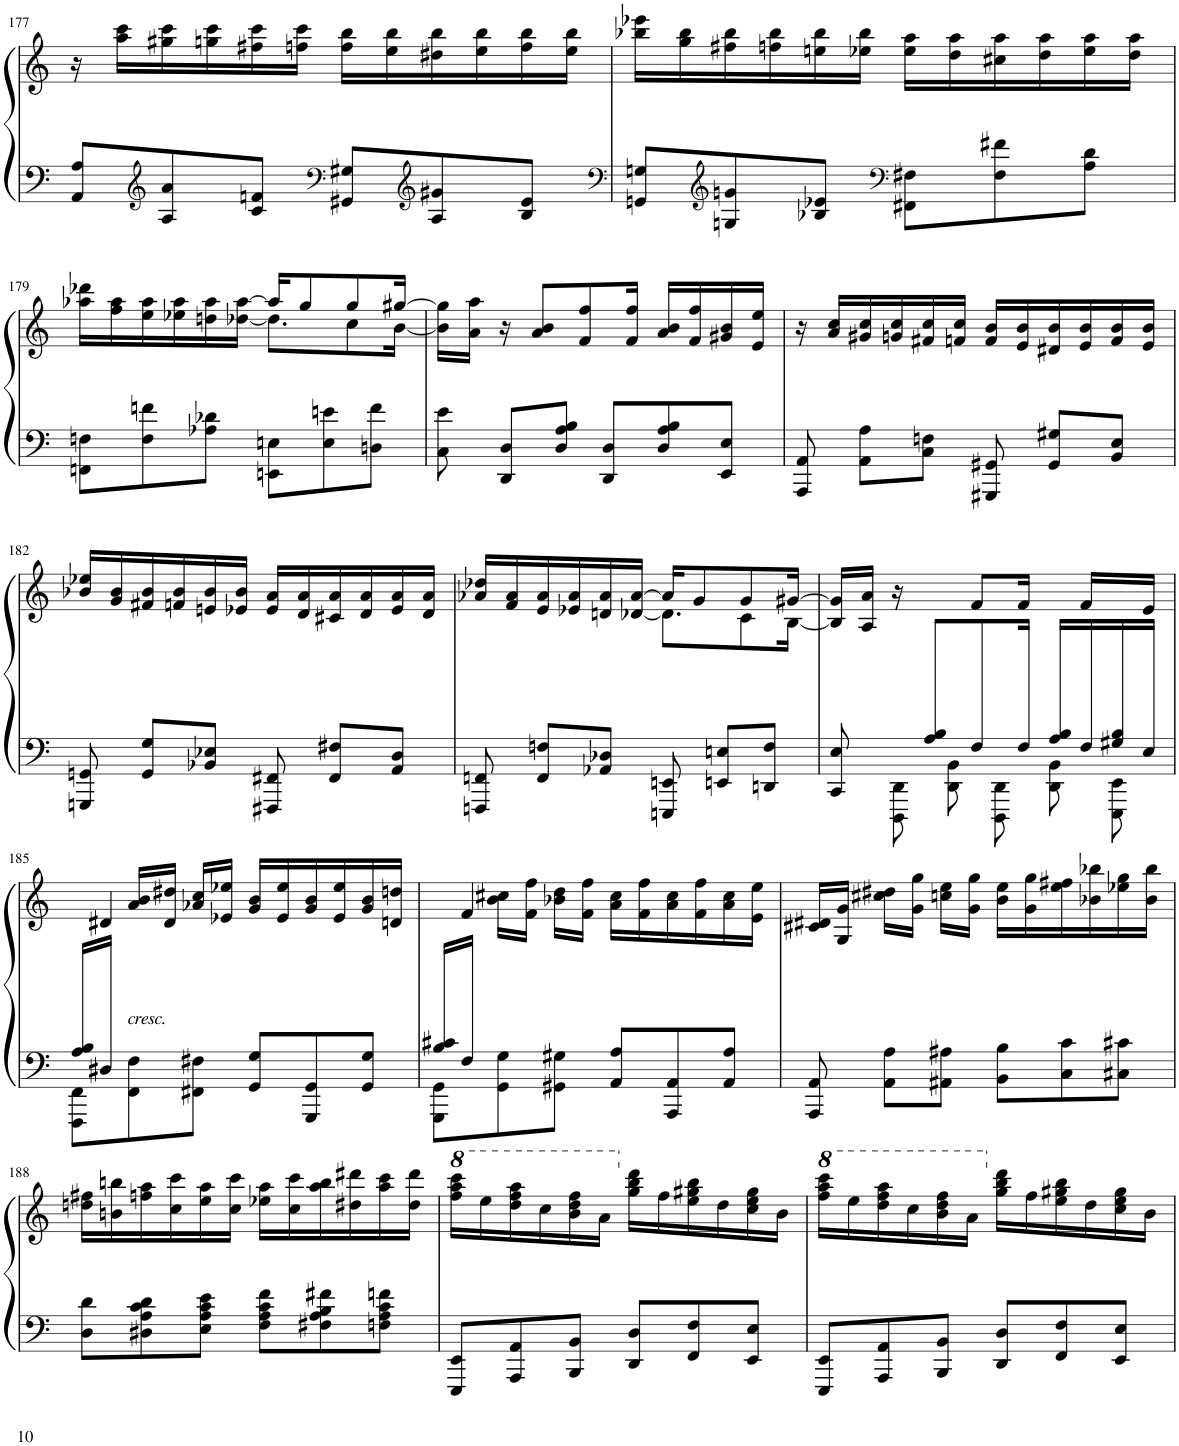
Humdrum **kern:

**kern	**kern
*part1	*part1
*staff2	*staff1
*I"Piano	*
*I'Pno.	*
!!LO:PB:g=z
*clefF4	*clefG2
*k[]	*k[]
*M6/8	*M6/8
=177	=177
8AA/ 8A/L	16r
.	16aa\ 16ccc\LL
*clefG2	*
8A/ 8a/	16gg#X\ 16ccc\
.	16ggn\ 16ccc\
8c/ 8fn/J	16ff#X\ 16ccc\
.	16ffn\ 16ccc\JJ
*clefF4	*
8GG#X/ 8G#X/L	16ff\ 16bb\LL
.	16ee\ 16bb\
*clefG2	*
8A/ 8g#X/	16dd#X\ 16bb\
.	16ee\ 16bb\
8B/ 8e/J	16ff\ 16bb\
.	16ee\ 16bb\JJ
=178	=178
*clefF4	*
8GGn/ 8Gn/L	16bb-X\ 16eee-X\LL
.	16gg\ 16bb-\
*clefG2	*
8Gn/ 8gn/	16ff#X\ 16bb-\
.	16ffn\ 16bb-\
8B-X/ 8e-X/J	16een\ 16bb-\
.	16ee-X\ 16bb-\JJ
*clefF4	*
8FF#X\ 8F#X\L	16ee-\ 16aa\LL
.	16dd\ 16aa\
8F#\ 8f#X\	16cc#X\ 16aa\
.	16dd\ 16aa\
8A\ 8d\J	16ee-\ 16aa\
.	16dd\ 16aa\JJ
!!LO:LB:g=z
=179	=179
*	*^
8FFn\ 8Fn\L	16aa-X\ 16ddd-X\LL	4.ryy
.	16ff\ 16aa-\	.
8F\ 8fn\	16ee\ 16aa-\	.
.	16ee-X\ 16aa-\	.
8A-X\ 8d-X\J	16ddn\ 16aa-\	.
.	[16dd-X\ [16aa-\JJ	.
8EEn\ 8En\L	16aa-/KL]	8.dd-\L]
.	8gg/	.
8E\ 8en\	.	.
.	8gg/	8cc\
8Dn\ 8f\J	.	.
.	[16gg#X/Jk	[16b\Jk
*	*v	*v
=180	=180
8C\ 8e\	16b\] 16gg#\]LL
.	16a\ 16aa\JJ
8DD/ 8D/L	16r
.	8a/^ 8b/^L
8D/ 8A/ 8B/J	.
.	8f/^ 8ff/^
8DD/ 8D/L	.
.	16f/^ 16ff/^Jk
8D/ 8A/ 8B/	16a/ 16b/LL
.	16f/ 16ff/
8EE/ 8E/J	16g#X/ 16b/
.	16e/ 16ee/JJ
=181	=181
8AAA/ 8AA/	16r
.	16a/ 16cc/LL
8AA\ 8A\L	16g#X/ 16cc/
.	16gn/ 16cc/
8C\ 8Fn\J	16f#X/ 16cc/
.	16fn/ 16cc/JJ
8GGG#X/ 8GG#X/	16f/ 16b/LL
.	16e/ 16b/
8GG#/ 8G#X/L	16d#X/ 16b/
.	16e/ 16b/
8BB/ 8E/J	16f/ 16b/
.	16e/ 16b/JJ
!!LO:LB:g=z
=182	=182
8GGGn/ 8GGn/	16b-X/ 16ee-X/LL
.	16g/ 16b-/
8GG/ 8G/L	16f#X/ 16b-/
.	16fn/ 16b-/
8BB-X/ 8E-X/J	16en/ 16b-/
.	16e-X/ 16b-/JJ
8FFF#X/ 8FF#X/	16e-/ 16a/LL
.	16d/ 16a/
8FF#/ 8F#X/L	16c#X/ 16a/
.	16d/ 16a/
8AA/ 8D/J	16e-/ 16a/
.	16d/ 16a/JJ
=183	=183
*	*^
8FFFn/ 8FFn/	16a-X/ 16dd-X/LL	4.ryy
.	16f/ 16a-/	.
8FF/ 8Fn/L	16e/ 16a-/	.
.	16e-X/ 16a-/	.
8AA-X/ 8D-X/J	16dn/ 16a-/	.
.	[16d-X/ [16a-/JJ	.
8EEEn/ 8EEn/	16a-/KL]	8.d-\L]
.	8g/	.
8EEn/ 8En/L	.	.
.	8g/	8c\
8DDn/ 8F/J	.	.
.	[16g#X/Jk	[16B\Jk
*	*v	*v
=184	=184
*^	*
8CC/ 8E/	8ryy	16B/] 16g#/]LL
.	.	16A/ 16a/JJ
16ryy	8DDD\ 8DD\	16r
8A/ 8B/L	.	8ryy
.	8DD\ 8BB\	.
8F/	.	8f/L
.	8DDD\ 8DD\	.
16F/Jk	.	16f/Jk
16A/ 16B/LL	8DD\ 8BB\	16ryy
16F/	.	16f/LL
16G#X/ 16B/	8EEE\ 8EE\	16ryy
16E/JJ	.	16e/JJ
!!LO:LB:g=z
=185	=185	=185
16A/ 16B/LL	8FFF\ 8FF\L	16ryy
16D#X/JJ	.	16d#X/
!LO:TX:a:i:t=cresc.	!	!
4ryy	8FF\ 8F\	16a/ 16b/LL
.	.	16d#/ 16dd#X/JJ
.	8FF#X\ 8F#X\J	16a-X/ 16cc/LL
.	.	16e-X/ 16ee-X/JJ
8GG/ 8G/L	8ryy	16g/ 16b/LL
.	.	16e-/ 16ee-/
8GGG/ 8GG/	4ryy	16g/ 16b/
.	.	16e-/ 16ee-/
8GG/ 8G/J	.	16g/ 16b/
.	.	16dn/ 16ddn/JJ
=186	=186	=186
16B/ 16c#X/LL	8GGG\ 8GG\L	16ryy
16F/JJ	.	16f/
4ryy	8GG\ 8G\	16b\ 16cc#X\LL
.	.	16f\ 16ff\JJ
.	8GG#X\ 8G#X\J	16b-X\ 16dd\LL
.	.	16f\ 16ff\JJ
8AA/ 8A/L	8ryy	16a\ 16cc#\LL
.	.	16f\ 16ff\
8AAA/ 8AA/	4ryy	16a\ 16cc#\
.	.	16f\ 16ff\
8AA/ 8A/J	.	16a\ 16cc#\
.	.	16e\ 16ee\JJ
*v	*v	*
=187	=187
8AAA/ 8AA/	16c#X/ 16d#X/LL
.	16G/ 16g/JJ
8AA\ 8A\L	16cc#X\ 16dd#X\LL
.	16g\ 16gg\JJ
8AA#X\ 8A#X\J	16ccn\ 16ee\LL
.	16g\ 16gg\JJ
8BB\ 8B\L	16b\ 16ee\LL
.	16g\ 16gg\
8C\ 8c\	16ee\ 16ff#X\
.	16b-X\ 16bb-X\
8C#X\ 8c#X\J	16ee-X\ 16gg\
.	16b-\ 16bb-\JJ
!!LO:LB:g=z
=188	=188
8D\ 8d\L	16ddn\ 16ff#X\LL
.	16bn\ 16bbn\
8D#X\ 8A\ 8c\ 8d\	16ffn\ 16aa\
.	16cc\ 16ccc\
8E\ 8A\ 8c\ 8e\J	16ee\ 16aa\
.	16cc\ 16ccc\JJ
8F\ 8A\ 8c\ 8f\L	16ee-X\ 16aa\LL
.	16cc\ 16ccc\
8F#X\ 8A\ 8B\ 8f#X\	16aa\ 16bb\
.	16dd#X\ 16ddd#X\
8Fn\ 8A\ 8c\ 8fn\J	16aa\ 16ccc\
.	16dd#\' 16ddd#\'JJ
=189	=189
*	*8va
8EEE/^ 8EE/^L	16fff\^ 16aaa\^ 16cccc\^LL
.	16eee\
8AAA/ 8AA/	16ddd\ 16fff\ 16aaa\
.	16ccc\
8BBB/ 8BB/J	16bb\ 16ddd\ 16fff\
.	16aa\JJ
*	*X8va
8DD/ 8D/L	16gg\ 16bb\ 16ddd\LL
.	16ff\
8FF/ 8F/	16ee\ 16gg#X\ 16bb\
.	16dd\
8EE/ 8E/J	16cc\ 16ee\ 16gg#\
.	16b'\JJ
=190	=190
*	*8va
8EEE/^ 8EE/^L	16fff\^ 16aaa\^ 16cccc\^LL
.	16eee\
8AAA/ 8AA/	16ddd\ 16fff\ 16aaa\
.	16ccc\
8BBB/ 8BB/J	16bb\ 16ddd\ 16fff\
.	16aa\JJ
*	*X8va
8DD/ 8D/L	16gg\ 16bb\ 16ddd\LL
.	16ff\
8FF/^ 8F/^	16ee\ 16gg#X\ 16bb\
.	16dd\
8EE/ 8E/J	16cc\ 16ee\ 16gg#\
.	16b\JJ
=	=
*-	*-
